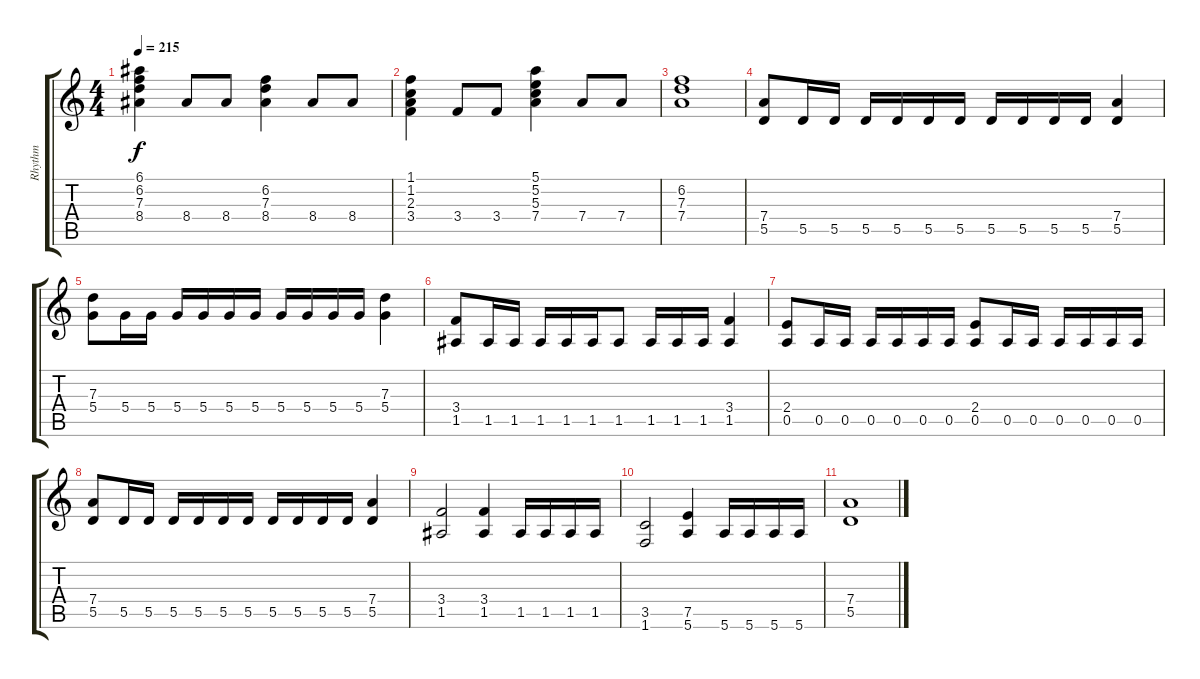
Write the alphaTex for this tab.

\track ("Rhythm" "Rhythm") {instrument distortionguitar}
\staff {score tabs}
\tuning (E4 B3 G3 D3 A2 E2) {hide}
\ts (4 4)
\tempo 215
\clef g2
\ks c
(6.1 6.2 7.3 8.4).4{dy f} 8.4.8 8.4.8 (6.2 7.3 8.4).4 8.4.8 8.4.8 |
(1.1 1.2 2.3 3.4).4 3.4.8 3.4.8 (5.1 5.2 5.3 7.4).4 7.4.8 7.4.8 |
(6.2 7.3 7.4).1 |
(7.4 5.5).8 5.5.16 5.5.16 5.5.16 5.5.16 5.5.16 5.5.16 5.5.16 5.5.16 5.5.16 5.5.16 (7.4 5.5).4 |
(7.3 5.4).8 5.4.16 5.4.16 5.4.16 5.4.16 5.4.16 5.4.16 5.4.16 5.4.16 5.4.16 5.4.16 (7.3 5.4).4 |
(3.4 1.5).8 1.5.16 1.5.16 1.5.16 1.5.16 1.5.16 1.5.8 1.5.16 1.5.16 1.5.16 (3.4 1.5).4 |
(2.4 0.5).8 0.5.16 0.5.16 0.5.16 0.5.16 0.5.16 0.5.16 (2.4 0.5).8 0.5.16 0.5.16 0.5.16 0.5.16 0.5.16 0.5.16 |
(7.4 5.5).8 5.5.16 5.5.16 5.5.16 5.5.16 5.5.16 5.5.16 5.5.16 5.5.16 5.5.16 5.5.16 (7.4 5.5).4 |
(3.4 1.5).2 (3.4 1.5).4 1.5.16 1.5.16 1.5.16 1.5.16 |
(3.5 1.6).2 (7.5 5.6).4 5.6.16 5.6.16 5.6.16 5.6.16 |
(7.4 5.5).1
